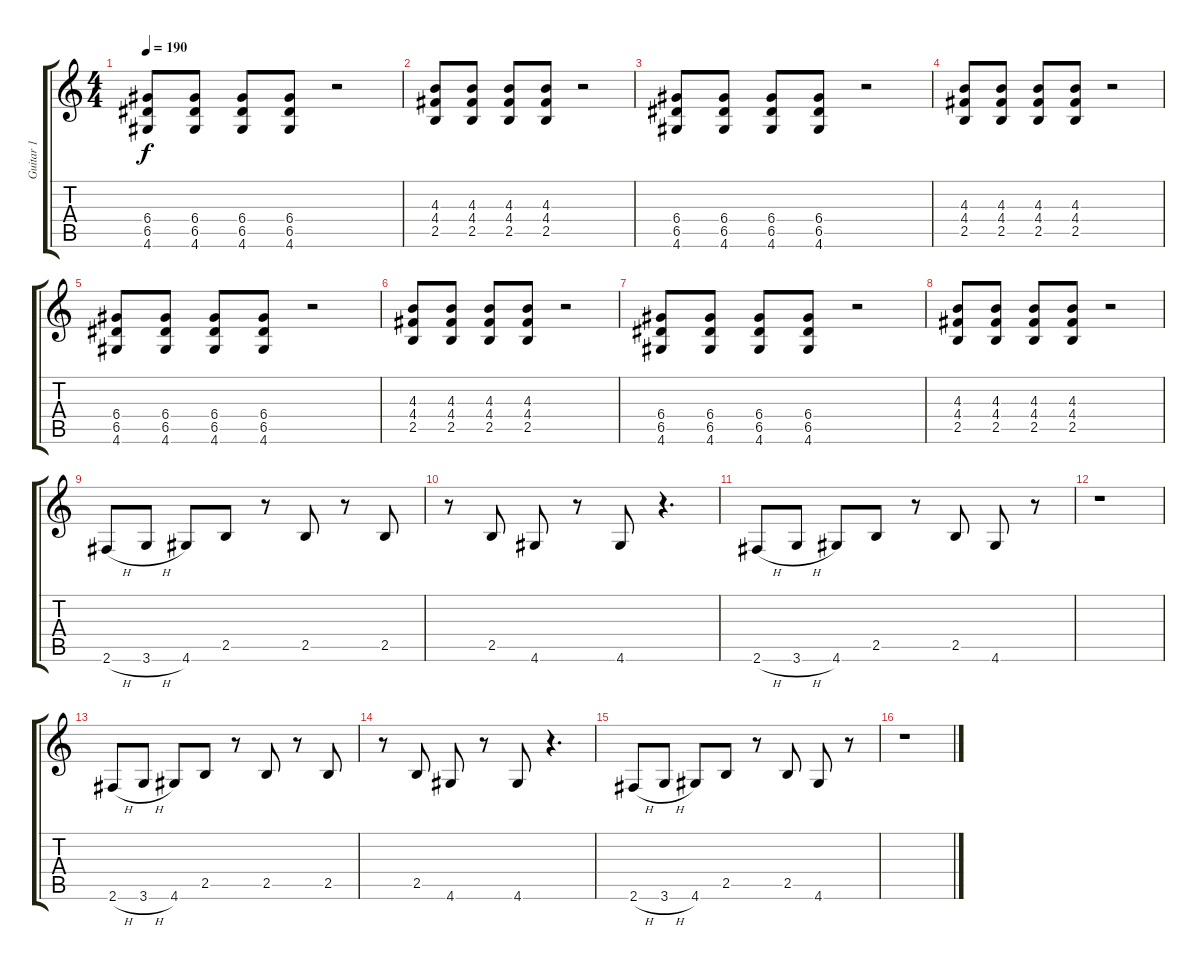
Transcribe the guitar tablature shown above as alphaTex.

\track ("Guitar 1" "Guitar 1") {instrument distortionguitar}
\staff {score tabs}
\tuning (E4 B3 G3 D3 A2 E2) {hide}
\ts (4 4)
\tempo 190
\clef g2
\ks c
(6.4 6.5 4.6).8{dy f} (6.4 6.5 4.6).8 (6.4 6.5 4.6).8 (6.4 6.5 4.6).8 r.2 |
(4.3 4.4 2.5).8 (4.3 4.4 2.5).8 (4.3 4.4 2.5).8 (4.3 4.4 2.5).8 r.2 |
(6.4 6.5 4.6).8 (6.4 6.5 4.6).8 (6.4 6.5 4.6).8 (6.4 6.5 4.6).8 r.2 |
(4.3 4.4 2.5).8 (4.3 4.4 2.5).8 (4.3 4.4 2.5).8 (4.3 4.4 2.5).8 r.2 |
(6.4 6.5 4.6).8 (6.4 6.5 4.6).8 (6.4 6.5 4.6).8 (6.4 6.5 4.6).8 r.2 |
(4.3 4.4 2.5).8 (4.3 4.4 2.5).8 (4.3 4.4 2.5).8 (4.3 4.4 2.5).8 r.2 |
(6.4 6.5 4.6).8 (6.4 6.5 4.6).8 (6.4 6.5 4.6).8 (6.4 6.5 4.6).8 r.2 |
(4.3 4.4 2.5).8 (4.3 4.4 2.5).8 (4.3 4.4 2.5).8 (4.3 4.4 2.5).8 r.2 |
2.6{h}.8 3.6{h}.8 4.6.8 2.5.8 r.8 2.5.8 r.8 2.5.8 |
r.8 2.5.8 4.6.8 r.8 4.6.8 r.4{d} |
2.6{h}.8 3.6{h}.8 4.6.8 2.5.8 r.8 2.5.8 4.6.8 r.8 |
r.1 |
2.6{h}.8 3.6{h}.8 4.6.8 2.5.8 r.8 2.5.8 r.8 2.5.8 |
r.8 2.5.8 4.6.8 r.8 4.6.8 r.4{d} |
2.6{h}.8 3.6{h}.8 4.6.8 2.5.8 r.8 2.5.8 4.6.8 r.8 |
r.1
